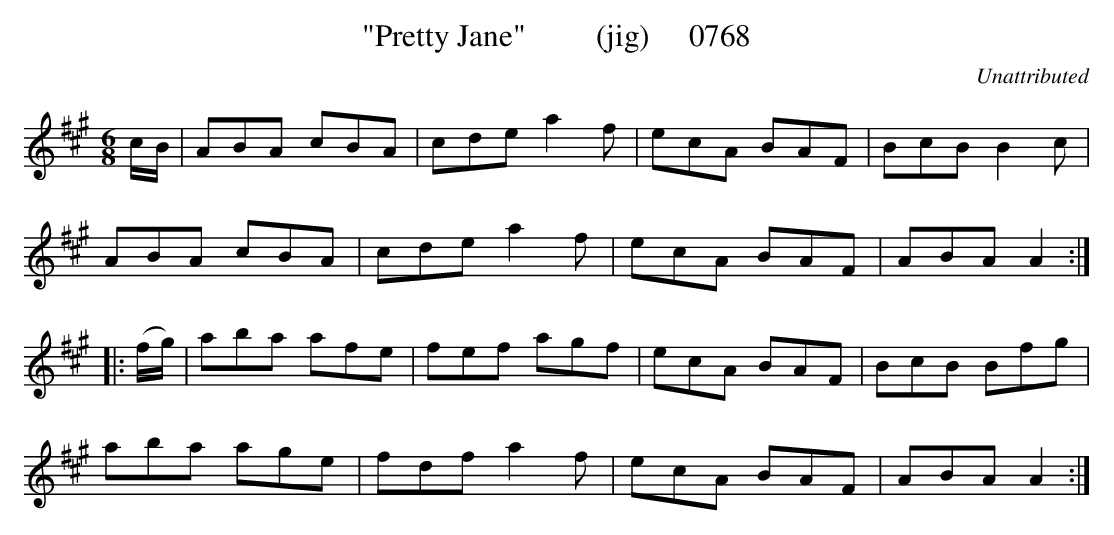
X:1
T:"Pretty Jane"         (jig)     0768
C:Unattributed
BRENNAN June 2003 (HTTP://WWW.SOSYOURMOM.COM)
M:6/8
L:1/8
K:A
c/2B/2|ABA cBA|cde a2f|ecA BAF|BcB B2c|
ABA cBA|cde a2f|ecA BAF|ABA A2:|
|:(f/2g/2)|aba afe|fef agf|ecA BAF|BcB Bfg|
aba age|fdf a2f|ecA BAF|ABA A2:|
